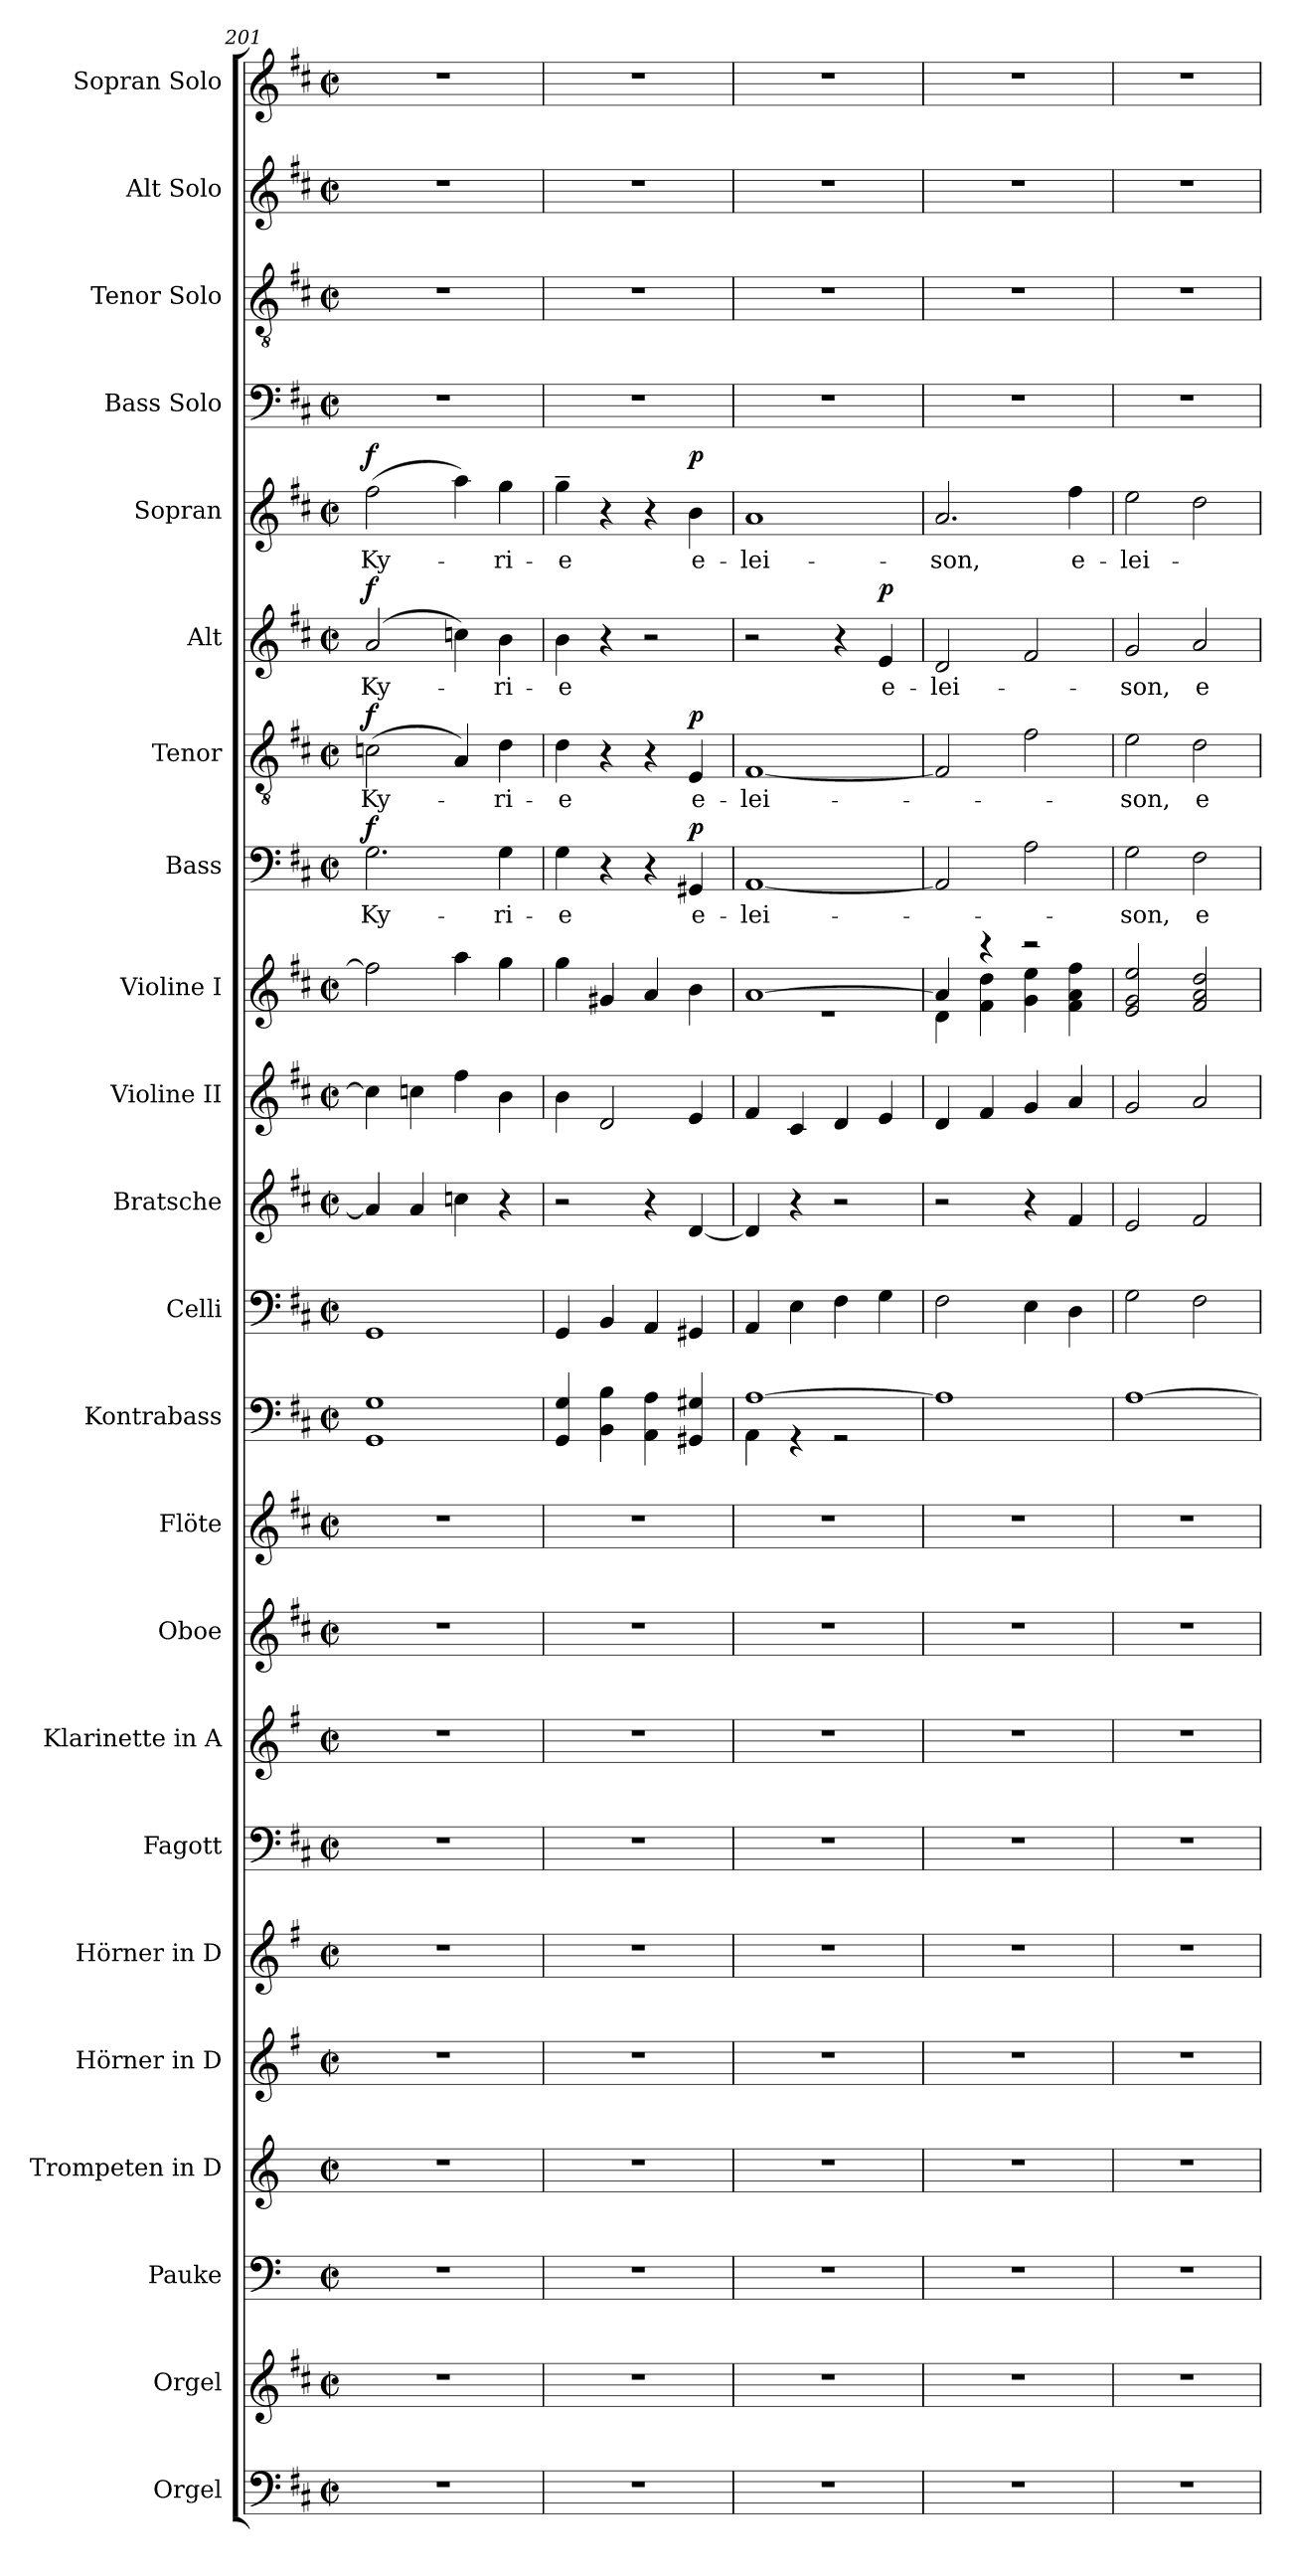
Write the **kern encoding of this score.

**kern	**kern	**kern	**kern	**kern	**kern	**kern	**kern	**kern	**kern	**kern	**kern	**kern	**kern	**kern	**kern	**text	**dynam	**kern	**text	**dynam	**kern	**text	**dynam	**kern	**text	**dynam	**kern	**kern	**kern	**kern
*part23	*part22	*part21	*part20	*part19	*part18	*part17	*part16	*part15	*part14	*part13	*part12	*part11	*part10	*part9	*part8	*part8	*part8	*part7	*part7	*part7	*part6	*part6	*part6	*part5	*part5	*part5	*part4	*part3	*part2	*part1
*staff23	*staff22	*staff21	*staff20	*staff19	*staff18	*staff17	*staff16	*staff15	*staff14	*staff13	*staff12	*staff11	*staff10	*staff9	*staff8	*staff8	*staff8	*staff7	*staff7	*staff7	*staff6	*staff6	*staff6	*staff5	*staff5	*staff5	*staff4	*staff3	*staff2	*staff1
*I"Orgel	*I"Orgel	*I"Pauke	*I"Trompeten in D	*I"Hörner in D	*I"Hörner in D	*I"Fagott	*I"Klarinette in A	*I"Oboe	*I"Flöte	*I"Kontrabass	*I"Celli	*I"Bratsche	*I"Violine II	*I"Violine I	*I"Bass	*	*	*I"Tenor	*	*	*I"Alt	*	*	*I"Sopran	*	*	*I"Bass Solo	*I"Tenor Solo	*I"Alt Solo	*I"Sopran Solo
*I'Org.	*I'Org.	*I'Pk.	*	*	*	*I'Fgt.	*	*I'Ob.	*I'Fl.	*I'Kb.	*I'Cl.	*I'Bra.	*I'VII.	*I'VI.	*I'B.	*	*	*I'T.	*	*	*I'A.	*	*	*I'S.	*	*	*I'B.S.	*I'T.S.	*I'A.S	*I'S.S.
*clefF4	*clefG2	*clefF4	*clefG2	*clefG2	*clefG2	*clefF4	*clefG2	*clefG2	*clefG2	*clefF4	*clefF4	*clefG2	*clefG2	*clefG2	*clefF4	*	*	*clefGv2	*	*	*clefG2	*	*	*clefG2	*	*	*clefF4	*clefGv2	*clefG2	*clefG2
*	*	*	*	*ITrd4c7	*ITrd4c7	*	*ITrd1c2	*	*	*ITrd7c12	*	*	*	*	*	*	*	*	*	*	*	*	*	*	*	*	*	*	*	*
*k[f#c#]	*k[f#c#]	*k[]	*k[]	*k[]	*k[]	*k[f#c#]	*k[b-]	*k[f#c#]	*k[f#c#]	*k[f#c#]	*k[f#c#]	*k[f#c#]	*k[f#c#]	*k[f#c#]	*k[f#c#]	*	*	*k[f#c#]	*	*	*k[f#c#]	*	*	*k[f#c#]	*	*	*k[f#c#]	*k[f#c#]	*k[f#c#]	*k[f#c#]
*M2/2	*M2/2	*M2/2	*M2/2	*M2/2	*M2/2	*M2/2	*M2/2	*M2/2	*M2/2	*M2/2	*M2/2	*M2/2	*M2/2	*M2/2	*M2/2	*	*	*M2/2	*	*	*M2/2	*	*	*M2/2	*	*	*M2/2	*M2/2	*M2/2	*M2/2
*met(c|)	*met(c|)	*met(c|)	*met(c|)	*met(c|)	*met(c|)	*met(c|)	*met(c|)	*met(c|)	*met(c|)	*met(c|)	*met(c|)	*met(c|)	*met(c|)	*met(c|)	*met(c|)	*	*	*met(c|)	*	*	*met(c|)	*	*	*met(c|)	*	*	*met(c|)	*met(c|)	*met(c|)	*met(c|)
=201	=201	=201	=201	=201	=201	=201	=201	=201	=201	=201	=201	=201	=201	=201	=201	=201	=201	=201	=201	=201	=201	=201	=201	=201	=201	=201	=201	=201	=201	=201
!	!	!	!	!	!	!	!	!	!	!	!	!	!	!	!	!LO:LY:b	!LO:DY:a	!	!LO:LY:b	!LO:DY:a	!	!LO:LY:b	!LO:DY:a	!	!LO:LY:b	!LO:DY:a	!	!	!	!
1r	1r	1r	1r	1r	1r	1r	1r	1r	1r	1GGG 1GG	1GG	4a/]	4cc\]	2ff#\]	2.G\	Ky-	f	(>2cn\	Ky-	f	(>2a/	Ky-	f	(>2ff#\	Ky-	f	1r	1r	1r	1r
.	.	.	.	.	.	.	.	.	.	.	.	4a/	4ccn\	.	.	.	.	.	.	.	.	.	.	.	.	.	.	.	.	.
.	.	.	.	.	.	.	.	.	.	.	.	4ccn\	4ff#\	4aa\	.	.	.	4A/)	.	.	4ccn\)	.	.	4aa\)	.	.	.	.	.	.
!	!	!	!	!	!	!	!	!	!	!	!	!	!	!	!	!LO:LY:b	!	!	!LO:LY:b	!	!	!LO:LY:b	!	!	!LO:LY:b	!	!	!	!	!
.	.	.	.	.	.	.	.	.	.	.	.	4r	4b\	4gg\	4G\	-ri-	.	4d\	-ri-	.	4b\	-ri-	.	4gg\	-ri-	.	.	.	.	.
=202	=202	=202	=202	=202	=202	=202	=202	=202	=202	=202	=202	=202	=202	=202	=202	=202	=202	=202	=202	=202	=202	=202	=202	=202	=202	=202	=202	=202	=202	=202
!	!	!	!	!	!	!	!	!	!	!	!	!	!	!	!	!LO:LY:b	!	!	!LO:LY:b	!	!	!LO:LY:b	!	!	!LO:LY:b	!	!	!	!	!
1r	1r	1r	1r	1r	1r	1r	1r	1r	1r	4GGG/ 4GG/	4GG/	2r	4b\	4gg\	4G\	-e	.	4d\	-e	.	4b\	-e	.	4gg~\	-e	.	1r	1r	1r	1r
.	.	.	.	.	.	.	.	.	.	4BBB\ 4BB\	4BB/	.	2d/	4g#X/	4r	.	.	4r	.	.	4r	.	.	4r	.	.	.	.	.	.
.	.	.	.	.	.	.	.	.	.	4AAA\ 4AA\	4AA/	4r	.	4a/	4r	.	.	4r	.	.	2r	.	.	4r	.	.	.	.	.	.
!	!	!	!	!	!	!	!	!	!	!	!	!	!	!	!	!LO:LY:b	!LO:DY:a	!	!LO:LY:b	!LO:DY:a	!	!	!	!	!LO:LY:b	!LO:DY:a	!	!	!	!
.	.	.	.	.	.	.	.	.	.	4GGG#X/ 4GG#X/	4GG#X/	[4d/	4e/	4b\	4GG#X/	e-	p	4E/	e-	p	.	.	.	4b\	e-	p	.	.	.	.
!!LO:PB:g=z
=203	=203	=203	=203	=203	=203	=203	=203	=203	=203	=203	=203	=203	=203	=203	=203	=203	=203	=203	=203	=203	=203	=203	=203	=203	=203	=203	=203	=203	=203	=203
*	*	*	*	*	*	*	*	*	*	*^	*	*	*	*^	*	*	*	*	*	*	*	*	*	*	*	*	*	*	*	*
!	!	!	!	!	!	!	!	!	!	!	!	!	!	!	!	!	!	!LO:LY:b	!	!	!LO:LY:b	!	!	!	!	!	!LO:LY:b	!	!	!	!	!
1r	1r	1r	1r	1r	1r	1r	1r	1r	1r	[1AA	4AAA\	4AA/	4d/]	4f#/	[1a	1r	[1AA	-lei-	.	[1F#	-lei-	.	2r	.	.	1a	-lei-	.	1r	1r	1r	1r
.	.	.	.	.	.	.	.	.	.	.	4r	4E\	4r	4c#/	.	.	.	.	.	.	.	.	.	.	.	.	.	.	.	.	.	.
.	.	.	.	.	.	.	.	.	.	.	2r	4F#\	2r	4d/	.	.	.	.	.	.	.	.	4r	.	.	.	.	.	.	.	.	.
!	!	!	!	!	!	!	!	!	!	!	!	!	!	!	!	!	!	!	!	!	!	!	!	!LO:LY:b	!LO:DY:a	!	!	!	!	!	!	!
.	.	.	.	.	.	.	.	.	.	.	.	4G\	.	4e/	.	.	.	.	.	.	.	.	4e/	e-	p	.	.	.	.	.	.	.
*	*	*	*	*	*	*	*	*	*	*v	*v	*	*	*	*	*	*	*	*	*	*	*	*	*	*	*	*	*	*	*	*	*
=204	=204	=204	=204	=204	=204	=204	=204	=204	=204	=204	=204	=204	=204	=204	=204	=204	=204	=204	=204	=204	=204	=204	=204	=204	=204	=204	=204	=204	=204	=204	=204
!	!	!	!	!	!	!	!	!	!	!	!	!	!	!	!	!	!	!	!	!	!	!	!LO:LY:b	!	!	!LO:LY:b	!	!	!	!	!
1r	1r	1r	1r	1r	1r	1r	1r	1r	1r	1AA]	2F#\	2r	4d/	4a/]	4d\	2AA/]	.	.	2F#/]	.	.	2d/	-lei-	.	2.a/	-son,	.	1r	1r	1r	1r
.	.	.	.	.	.	.	.	.	.	.	.	.	4f#/	4r	4f#\ 4dd\	.	.	.	.	.	.	.	.	.	.	.	.	.	.	.	.
.	.	.	.	.	.	.	.	.	.	.	4E\	4r	4g/	2r	4g\ 4ee\	2A\	.	.	2f#\	.	.	2f#/	.	.	.	.	.	.	.	.	.
!	!	!	!	!	!	!	!	!	!	!	!	!	!	!	!	!	!	!	!	!	!	!	!	!	!	!LO:LY:b	!	!	!	!	!
.	.	.	.	.	.	.	.	.	.	.	4D\	4f#/	4a/	.	4f#\ 4a\ 4ff#\	.	.	.	.	.	.	.	.	.	4ff#\	e-	.	.	.	.	.
=205	=205	=205	=205	=205	=205	=205	=205	=205	=205	=205	=205	=205	=205	=205	=205	=205	=205	=205	=205	=205	=205	=205	=205	=205	=205	=205	=205	=205	=205	=205	=205
!	!	!	!	!	!	!	!	!	!	!	!	!	!	!	!	!	!LO:LY:b	!	!	!LO:LY:b	!	!	!LO:LY:b	!	!	!LO:LY:b	!	!	!	!	!
*	*	*	*	*	*	*	*	*	*	*	*	*	*	*v	*v	*	*	*	*	*	*	*	*	*	*	*	*	*	*	*	*
1r	1r	1r	1r	1r	1r	1r	1r	1r	1r	[1AA	2G\	2e/	2g/	2e/ 2g/ 2ee/	2G\	-son,	.	2e\	-son,	.	2g/	-son,	.	2ee\	-lei-	.	1r	1r	1r	1r
!	!	!	!	!	!	!	!	!	!	!	!	!	!	!	!	!LO:LY:b	!	!	!LO:LY:b	!	!	!LO:LY:b	!	!	!	!	!	!	!	!
.	.	.	.	.	.	.	.	.	.	.	2F#\	2f#/	2a/	2f#/ 2a/ 2dd/	2F#\	e-	.	2d\	e-	.	2a/	e-	.	2dd\	.	.	.	.	.	.
=	=	=	=	=	=	=	=	=	=	=	=	=	=	=	=	=	=	=	=	=	=	=	=	=	=	=	=	=	=	=
*-	*-	*-	*-	*-	*-	*-	*-	*-	*-	*-	*-	*-	*-	*-	*-	*-	*-	*-	*-	*-	*-	*-	*-	*-	*-	*-	*-	*-	*-	*-
